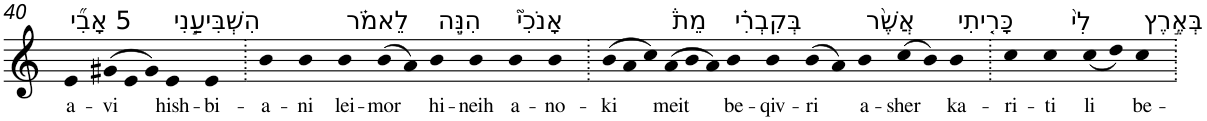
**kern	**text
*part1	*part1
*staff1	*staff1
*I"Piano	*
*I'Pno	*
!!LO:PB:g=z
*clefG2	*
*k[]	*
=40	=40
!LO:TX:a:t=5 אָבִ֞י	!
!	!LO:LY:b
4e	a-
*Xtuplet	*
!	!LO:LY:b
(>12g#X	-vi
12e	.
12g#)	.
!LO:TX:a:t=הִשְׁבִּיעַ֣נִי	!
!	!LO:LY:b
4e	hish-
!	!LO:LY:b
4e	-bi-
=41.	=41.
!	!LO:LY:b
4b	-a-
!	!LO:LY:b
4b	-ni
!LO:TX:a:t=לֵאמֹ֗ר	!
!	!LO:LY:b
4b	lei-
!	!LO:LY:b
(>8b	-mor
8a)	.
!LO:TX:a:t=הִנֵּ֣ה	!
!	!LO:LY:b
4b	hi-
!	!LO:LY:b
4b	-neih
!LO:TX:a:t=אָנֹכִי֮	!
!	!LO:LY:b
4b	a-
!	!LO:LY:b
4b	-no-
=42.	=42.
!	!LO:LY:b
(>12b	-ki
12a	.
12cc)	.
!LO:TX:a:t=מֵת֒	!
!	!LO:LY:b
(>12a	meit
12b	.
12a)	.
!LO:TX:a:t=בְּקִבְרִ֗י	!
!	!LO:LY:b
4b	be-
!	!LO:LY:b
4b	-qiv-
!	!LO:LY:b
(>8b	-ri
8a)	.
!LO:TX:a:t=אֲשֶׁ֨ר	!
!	!LO:LY:b
4b	a-
!	!LO:LY:b
(>8cc	-sher
8b)	.
!LO:TX:a:t=כָּרִ֤יתִי	!
!	!LO:LY:b
4b	ka-
=43.	=43.
!	!LO:LY:b
4cc	-ri-
!	!LO:LY:b
4cc	-ti
!LO:TX:a:t=לִי֙	!
!	!LO:LY:b
(<8cc	li
8dd)	.
!LO:TX:a:t=בְּאֶ֣רֶץ	!
!	!LO:LY:b
4cc	be-
=.	=.
*-	*-
